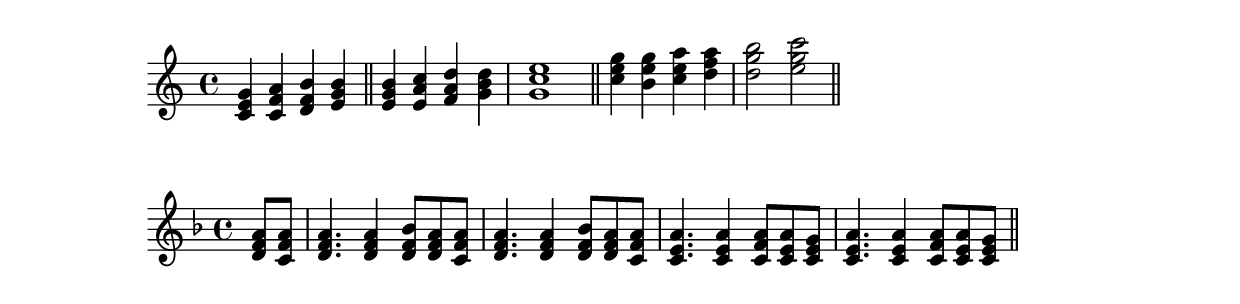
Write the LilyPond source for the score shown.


\version "2.12.2"

Chords = \relative c' {
	<c e g>4 <c f a> <d f b> <e g b> \bar "||"
	<e g b> <e a c> <f a d> <g b d> | <g c e>1 \bar "||"
	<c e g>4 <b e g> <c e a> <d f a>|<d g b>2 <e g c> \bar "||"
}

TrainRiffs = \relative c'{
	\partial 4 {<d f a>8 <c f a> |}
	<d f a>4. <d f a>4 <d f bes>8 <d f a>8 <c f a>| 
	<d f a>4. <d f a>4 <d f bes>8 <d f a>8 <c f a>| 
	
	<c e a>4. <c e a>4 <c f a>8 <c e a> <c e g> |
	<c e a>4. <c e a>4 <c f a>8 <c e a> <c e g> \bar "||"
}


<<
	\new Staff{
		\clef treble \time 4/4 \key c \major
		\Chords
	}
>>

<<
	\new Staff{
		\clef treble \time 4/4 \key d \minor
		\TrainRiffs
	}
>>